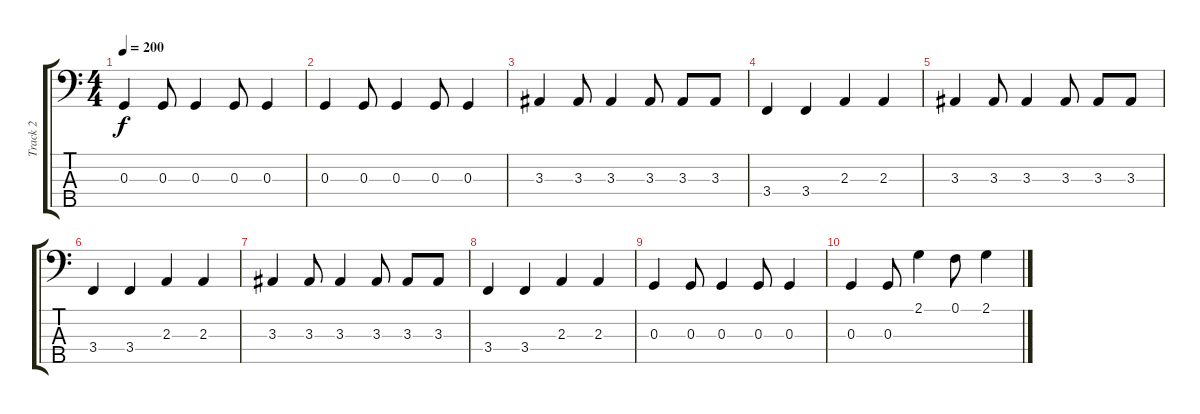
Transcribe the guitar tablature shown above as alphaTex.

\track ("Track 2" "Track 2") {instrument electricbassfinger}
\staff {score tabs}
\tuning (F2 C2 G1 D1 A0) {hide}
\ts (4 4)
\tempo 200
\clef f4
\ks c
0.3.4{dy f} 0.3.8 0.3.4 0.3.8 0.3.4 |
0.3.4 0.3.8 0.3.4 0.3.8 0.3.4 |
3.3.4 3.3.8 3.3.4 3.3.8 3.3.8 3.3.8 |
3.4.4 3.4.4 2.3.4 2.3.4 |
3.3.4 3.3.8 3.3.4 3.3.8 3.3.8 3.3.8 |
3.4.4 3.4.4 2.3.4 2.3.4 |
3.3.4 3.3.8 3.3.4 3.3.8 3.3.8 3.3.8 |
3.4.4 3.4.4 2.3.4 2.3.4 |
0.3.4 0.3.8 0.3.4 0.3.8 0.3.4 |
0.3.4 0.3.8 2.1.4 0.1.8 2.1.4
